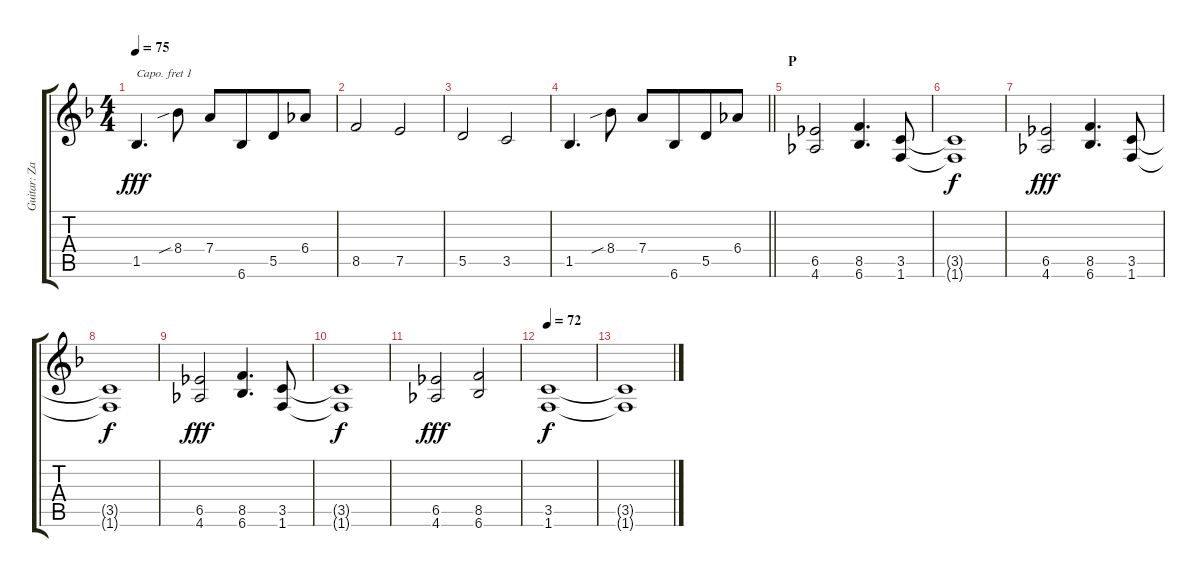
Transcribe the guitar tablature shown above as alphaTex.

\track ("Guitar: Zakk" "Guitar: Za") {instrument distortionguitar}
\staff {score tabs}
\capo 1
\tuning (Eb4 Bb3 Gb3 Db3 Ab2 Eb2) {hide}
\ts (4 4)
\tempo 75
\clef g2
\ks f
1.5.4{d dy fff} 8.4{sib}.8 7.4.8 6.6.8{beam merge} 5.5.8 6.4.8 |
8.5.2 7.5.2 |
5.5.2 3.5.2 |
\barLineRight lightlight
1.5.4{d} 8.4{sib}.8 7.4.8 6.6.8{beam merge} 5.5.8 6.4.8 |
\section ("" "P")
(6.5 4.6).2 (8.5 6.6).4{d} (3.5 1.6).8 |
(3.5{t} 1.6{t}).1{dy f} |
(6.5 4.6).2{dy fff} (8.5 6.6).4{d} (3.5 1.6).8 |
(3.5{t} 1.6{t}).1{dy f} |
(6.5 4.6).2{dy fff} (8.5 6.6).4{d} (3.5 1.6).8 |
(3.5{t} 1.6{t}).1{dy f} |
(6.5 4.6).2{dy fff} (8.5 6.6).2 |
\tempo 72
(3.5 1.6).1{dy f} |
(3.5{t} 1.6{t}).1
